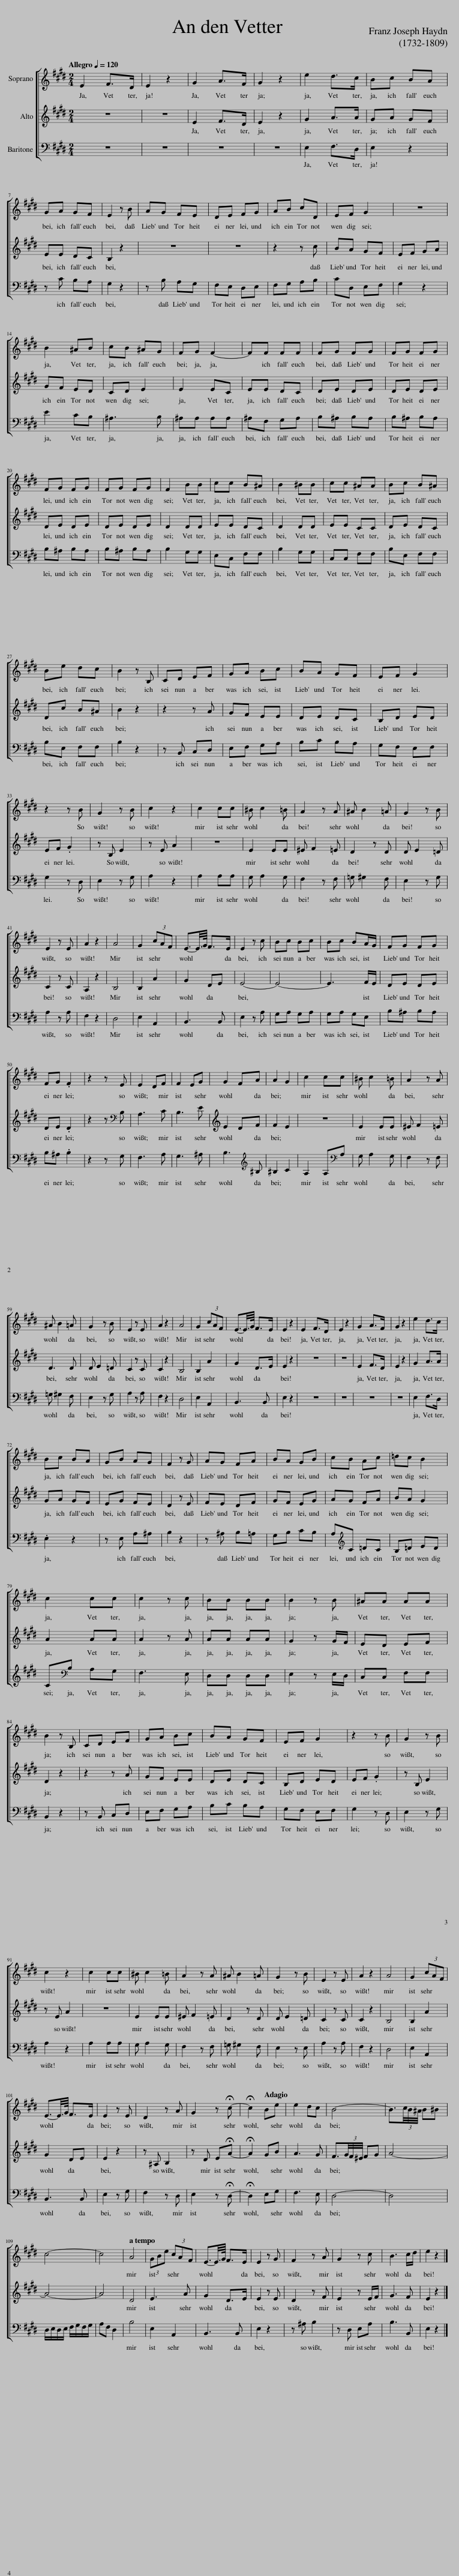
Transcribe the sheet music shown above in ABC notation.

X:1
%%score [ 1 2 3 ] { ( 4 5 6 ) ( 7 8 ) }
L:1/8
Q:1/4=120
M:2/4
I:linebreak $
K:E
V:1 treble
V:2 treble
V:3 bass
V:4 treble
V:5 treble
V:6 treble
V:7 bass
V:8 bass
V:1
 E2 F>D | E2 z2 | G2 A>F | G2 z2 | e2 d>c | %5
 Bc BA |$ GA GF | E2 z B | AG FE | DE FG | %10
 AB cD | EF G2 | z4 |$ B2 ^AB | cB ^AG | %15
 FG F2- | FF FF | FG FG | FG FG |$ FG FG | %20
 FG FG | F2 BB | cc B^A | B2 ^BB | cc ^AA | %25
 Bc B^A |$ Be dc | B2 z B, | CD EF | GA Bc | %30
 BA GF | EF G2 |$ z2 z B | G2 z B | c2 z2 | %35
 c2 cc | ^B c2 =B | A2 z A | ^A B2 =A | G2 z B |$ %40
 E2 z E | A2 z2 | A4 | G2 (3cAF | E3/2-E/4>G/4 F>E | %45
 E2 z c | Bc Bc | Bc BA/G/ | FG FG |$ FG .F2 | %50
 z2 z E | E2 DF | F2 EG | G2 FA | A2 G2 | %55
 c2 cc | ^B c2 =B | A2 z A |$ ^A B2 =A | G2 z B | %60
 E2 z E | A2 z2 | A4 | G2 (3cAF | E3/2-E/4>G/4 F>E | %65
 E2 z2 | E2 F>D | E2 z2 | G2 A>F | G2 z2 | %70
 e2 d>c |$ Bc BA | GB AG | F2 z G | AG FA | %75
 BA GB | cB Ac | =dc B2 |$ c2 cc | c2 z c | %80
 BB BB | B2 z B | ^AA AA |$ B2 z B, | CD EF | %85
 GA Bc | BA GF | EF G2 | z2 z B | G2 z B |$ %90
 c2 z2 | c2 cc | ^B c2 =B | A2 z A | ^A B2 =A | %95
 G2 z B | E2 z E | A2 z2 | A4 | G2 (3cAF |$ %100
 E3/2-E/4>G/4 F>E | E2 z E | D2 z A | G2 z !fermata!c- | !fermata!c2[Q:1/4=71] Be | %105
 e2 dc | B4- | B3/2(3c/4B/4^A/4 B^B |$ c4- | c4 | %110
[Q:1/4=120] A4 | (3GBe (3cAF | E3/2-E/4>G/4 F>E | E2 z G | F2 z A | %115
 G2 z c | B3 c/d/ | e2 z2 |] %118
V:2
 z4 | z4 | E2 F>D | E2 z2 | G2 A>A | %5
 GA GF |$ EE DC | B,2 z2 | z4 | z4 | %10
 z2 z c | BA GF | EF GA |$ GF ED | CD E2 | %15
 E2 EC | EE DC | DE DE | DE DE |$ DE DE | %20
 DE DE | D2 DD | EE DC | D2 DD | EE CC | %25
 DE DC |$ Dc B^A | B2 z2 | z2 z A | GF EE | %30
 DE DC | B,D ED |$ EF .G2 | z B, E2 | z E A2 | %35
 z4 | E2 EE | ^E F2 =E | D2 z D | D E2 =D |$ %40
 C2 z C | A,2 z2 | B,4 | B,2 A2 | G2 DE | %45
 E4- | E4- | E3 F/E/ | DE DE |$ DE .D2 | %50
 z2 z[K:bass] B, | A,3 C | B,3 E | E2 DF | F2 E2 | %55
 z4 | E2 EE | ^E F2 =E |$ D3 D | D E2 =D | %60
 C2 z C | C2 z2 | B,4 | B,2 A2 | G2 D>E | %65
 E2 z2 | z4 | z4 | E2 F>D | E2 z2 | %70
 G2 A>A |$ GA GF | EG FE | D2 z E | FE DF | %75
 GF EG | AG FA | BA G2 |$ A2 AA | A2 z A | %80
 AA AA | G2 z G/F/ | ED EF |$ D2 z2 | z2 z A | %85
 GF EE | DE DC | B,D ED | EF .G2 | z B, E2 |$ %90
 z E A2 | z4 | E2 EE | ^E F2 =E | D2 z D | %95
 D E2 =D | C2 z C | C2 z2 | B,4 | B,2 A2 |$ %100
 G2 DE | E2 z2 | z ^A, B,2 | z D E!fermata!A- | !fermata!A2 GB | %105
 A3 G | F3/2(3G/4F/4^E/4 FG | A4- |$ A4- | A4 | %110
 D4 | E3 A | G2 D>E | E2 z E | D2 z F | %115
 E2 z E/F/ | G3 F | E2 z2 |] %118
V:3
 z4 | z4 | z4 | z4 | E,2 F,>D, | %5
 E,2 z2 |$ z C B,A, | G,2 z2 | z B, A,G, | F,E, D,E, | %10
 F,G, A,B, | CD, E,F, | G,2 z2 |$ E2 CB, | ^A,3 B, | %15
 ^A,A, A,A, | ^A,F, G,A, | B,^A, B,A, | B,^A, B,A, |$ B,^A, B,A, | %20
 B,^A, B,A, | B,2 G,G, | E,C, F,F, | B,2 G,G, | C,C, F,F, | %25
 B,E, F,F, |$ B,E, F,F, | B,2 z2 | z B,, C,D, | E,F, G,A, | %30
 B,C B,A, | G,F, E,F, |$ G,2 z D, | E,2 z G, | A,2 z2 | %35
 A,2 A,A, | G, A,2 G, | F,2 z F, | =G, ^G,2 F, | E,2 z G, |$ %40
 A,2 z A, | F,2 z2 | D,4 | E,2 A,,2 | B,,3 B,, | %45
 E,2 z A, | G,A, G,A, | G,A, G,E, | B,^A, B,A, |$ B,^A, .B,2 | %50
 z2 z G, | F,3 A, | G,3 ^A, | B,3[K:treble] ^B, | ^B,2 C2 | %55
 A,2 A,[K:bass]A, | G, A,2 G, | F,2 z F, |$ =G, ^G,2 F, | E,2 z G, | %60
 A,2 z A, | F,2 z2 | D,4 | E,2 A,,2 | B,,3 B,, | %65
 E,2 z2 | z4 | z4 | z4 | z4 | %70
 E,2 F,>D, |$ .E,2 z2 | z E, A,^A, | B,2 z2 | z ^A, B,=A, | %75
 G,B, CB, | A,[K:treble]C =DC | B,=D ED |$ C[K:bass]B, A,G, | F,3 E, | %80
 D,D, D,D, | E,2 z E,/D,/ | C,C, F,F, |$ B,,2 z2 | z B,, C,D, | %85
 E,F, G,A, | B,C B,A, | G,F, E,F, | G,2 z D, | E,2 z G, |$ %90
 A,2 z2 | A,2 A,A, | G, A,2 G, | F,2 z F, | =G, ^G,2 F, | %95
 E,2 z E, | A,2 z A, | F,2 z2 | D,4 | E,2 A,,2 |$ %100
 B,,3 B,, | E,2 z G, | F,2 z D, | E,2 z !fermata!D,- | !fermata!D,2 E,G, | %105
 F,3 E, | D,4- | D,4 |$ D,/E,/D,/E,/ F,/G,/F,/G,/ | A,F, D,2 | %110
 B,4 | E,2 A,,2 | B,,3 B,, | E,2 z2 | z ^A, B,2 | %115
 z D, E,A, | B,3 B,, | E,2 z2 |] %118
V:4
 E2 F3/2 D/ | E2 z2 | [EG]2 [FA]3/2 [DF]/ | [EG]2 z2 | [Ge]2 [Ad]3/2 [Ac]/ | %5
 [GB] [Ac] [GB] [FA] |$ [EG] [EA] [DG] [CF] | [B,E]2 z B | A G F E | D E F G | %10
 A B c [Dc] | [EB] [FA] [EG] [DF] | E F [EG] [FA] |$ B2 z2 | z2 .^A2 | %15
 .F2 F2- | F z z2 | [DF] [EG] [DF] [EG] | [DF] [EG] [DF] [EG] |$ [DF] [EG] [DF] [EG] | %20
 [DF] [EG] [DF] [EG] | [DF]2 [DB] [DB] | [Ec] [Ec] [DB] [C^A] | [DB]2 [D^B] [DB] | [Ec] [Ec] [C^A] [CA] | %25
 [DB] [Ec] [DB] [C^A] |$ [DB] [ce] [Bd] [^Ac] | B2 z B, | C D E F | E- [EA] [EB] [Ec] | %30
 [DB] [EA] [DG] [CF] | [B,E] [DF] [EG] D |$ E F G B | G2 E2 | c2 z2 | %35
 c2 c c | z .c3 | A2 z2 | .^A2 z2 | G2 z2 |$ %40
 [CE]2 z [CE] | [CA]2 z2 | [B,FA]4 | [B,EG]2 (3c A F | E3/2- E3/8 G/8 [DF]3/2 E/ | %45
 z2 z c | B c B c | B c B [FA]/ [EG]/ | [DF] [EG] [DF] [EG] |$ [DF] [EG] .[DF]2 | %50
 z2 z [B,E] | E2 z2 | F2 z2 | [EG]2 [DF] [FA] | [FA]2 [EG]2 | %55
 c2 c c | ^B c2 [E=B] | A2 z2 |$ .^A2 z2 | G2 z2 | %60
 [CE]2 z [CE] | [CA]2 z2 | [B,FA]4 | [B,EG]2 (3c A F | E3/2- E3/8 G/8 [DF]3/2 E/ | %65
 E2 z2 | E2 F3/2 D/ | E2 z2 | [EG]2 [FA]3/2 [DF]/ | [EG]2 z2 | %70
 [Ge]2 [Ad]3/2 [Ac]/ |$ [GB] [Ac] [GB] [FA] | [EG] [GB] [FA] [EG] | [DF]2 z [EG] | [FA] [EG] [DF] [FA] | %75
 [GB] [FA] [EG] [GB] | [Ac] [GB] [FA] [Ac] | [B=d] [Ac] [GB]2 |$ [Ac]2 [Ac] [Ac] | [Ac]2 z [Ac] | %80
 [AB] [AB] [AB] [AB] | [GB]2 z B/- [FB]/ | [E^A] [EA] [EA] [EA] |$ [DB]2 z B, | C D E [FA] | %85
 G [FA] [EB] [Ec] | [DB] [EA] [DG] [CF] | [B,E] [DF] [EG] D | E F G B | G2 E2 |$ %90
 c2 z2 | c2 c c | ^B c2 [E=B] | A2 z2 | .^A2 z2 | %95
 G2 z2 | [CE]2 z [CE] | [CA]2 z2 | [B,FA]4 | [B,EG]2 (3c A F |$ %100
 E3/2- E3/8 G/8 [DF]3/2 E/ | E2 z E | z ^A, z A | G2 z2 | [Ac]2 [GB] [Be] | %105
 e2 d [Gc] | B4- | B2 z2 |$ [Ac]4 | [Ac]4 | %110
 [DA]4 | (3G B e (3c A F | z2 F2 | E2 z [EG] | [DF]2 z [FA] | %115
 [EG]2 z [Ec] | [EB]3 c/ d/ | [Ge]2 z2 |] %118
V:5
 x4 | x4 | x4 | x4 | x4 | %5
 x4 |$ x4 | x4 | x4 | x4 | %10
 x4 | x4 | x4 |$ G F [E^A] [DB] | [Cc] [DB] E- [EG] | %15
 E- [E-G] E C | E [EF] [DF] [CF] | x4 | x4 |$ x4 | %20
 x4 | x4 | x4 | x4 | x4 | %25
 x4 |$ x4 | x4 | x4 | .G2 z2 | %30
 x4 | x4 |$ x4 | z B, z B | z E A2 | %35
 x4 | .^B2 E [E=B] | ^E F2 [=EA] | D- [DB-] B [D=A] | D E2 [=DB] |$ %40
 x4 | x4 | x4 | x4 | x4 | %45
 E4 | E4 | E2 z2 | x4 |$ x4 | %50
 x4 | A,2- [A,D] [CF] | B,2- [B,E] [EG] | x4 | x4 | %55
 x4 | E4 | ^E F2 [=EA] |$ D- [DB]2 [D=A] | D E2 [=DB] | %60
 x4 | x4 | x4 | x4 | x4 | %65
 x4 | x4 | x4 | x4 | x4 | %70
 x4 |$ x4 | x4 | x4 | x4 | %75
 x4 | x4 | x4 |$ x4 | x4 | %80
 x4 | z2 z .G | x4 |$ x4 | x4 | %85
 x4 | x4 | x4 | x4 | z B, z B |$ %90
 z E A2 | x4 | E4 | ^E F2 [=EA] | D- [DB]2 [D=A] | %95
 D E2 [=DB] | x4 | x4 | x4 | x4 |$ %100
 x4 | x4 | D2 B,2 | z D E [Ac] | x4 | %105
 A4 | z z/ (3G/4 F/4 ^E/4 F G | z z/ (3c/4 B/4 ^A/4 B ^B |$ x4 | x4 | %110
 x4 | E2 z2 | E3/2- E3/8 G/8 D3/2- [DE]/ | x4 | x4 | %115
 x4 | z2 z A | x4 |] %118
V:6
 x4 | x4 | x4 | x4 | x4 | %5
 x4 |$ x4 | x4 | x4 | x4 | %10
 x4 | x4 | x4 |$ x4 | x4 | %15
 x4 | x4 | x4 | x4 |$ x4 | %20
 x4 | x4 | x4 | x4 | x4 | %25
 x4 |$ x4 | x4 | x4 | x4 | %30
 x4 | x4 |$ x4 | x4 | x4 | %35
 x4 | E2 z2 | x4 | x4 | x4 |$ %40
 x4 | x4 | x4 | x4 | x4 | %45
 x4 | x4 | x4 | x4 |$ x4 | %50
 x4 | x4 | x4 | x4 | x4 | %55
 x4 | x4 | x4 |$ x4 | x4 | %60
 x4 | x4 | x4 | x4 | x4 | %65
 x4 | x4 | x4 | x4 | x4 | %70
 x4 |$ x4 | x4 | x4 | x4 | %75
 x4 | x4 | x4 |$ x4 | x4 | %80
 x4 | x4 | x4 |$ x4 | x4 | %85
 x4 | x4 | x4 | x4 | x4 |$ %90
 x4 | x4 | x4 | x4 | x4 | %95
 x4 | x4 | x4 | x4 | x4 |$ %100
 x4 | x4 | x4 | x4 | x4 | %105
 x4 | F2 z2 | A4 |$ x4 | x4 | %110
 x4 | x4 | x4 | x4 | x4 | %115
 x4 | x4 | x4 |] %118
V:7
 z4 | z4 | z4 | z4 | E,2 F,3/2 D,/ | %5
 E,2 z2 |$ z C B, A, | G,2 z2 | z B, A, G, | F, E, D, E, | %10
 F, G, A, B, | C D, E, F, | G,2 z2 |$ E2 C B, | ^A,3 B, | %15
 ^A,4- | A, F, G, ^A, | B, ^A, B, A, | B, ^A, B, A, |$ B, ^A, B, A, | %20
 B, ^A, B, A, | B,2 G, G, | E, C, F, F, | B,2 G, G, | C, C, F, F, | %25
 B, E, F, F, |$ B, E, F, F,, | B,,2 z2 | z B,, C, D, | E, F, G, A, | %30
 B, C B, A, | G, F, E, F, |$ G,2 z D, | E,2 z G, | A,2 z2 | %35
 A,2 A, A, | G, A,2 G, | F,2 z F, | =G, ^G,2 F, | E,2 z G, |$ %40
 A,2 z A, | F,2 z2 | D,4 | E,2 [A,,A,]2 | G,2 A,2 | %45
 [E,G,]2 z A, | G, A, G, A, | G, A, G, E, | B, ^A, B, A, |$ B, ^A, .B,2 | %50
 z2 z G, | F,3 A, | G,3 ^A, | B,3[K:treble] ^B, | ^B,2 C2 | %55
 A,2 A,[K:bass] A, | G, A,2 G, | F,2 z F, |$ =G, ^G,2 F, | E,2 z G, | %60
 A,2 z A, | F,2 z2 | D,4 | E,2 [A,,A,]2 | G,2 A,2 | %65
 .E,2 z2 | E,,2 z2 | z4 | z4 | z4 | %70
 E,2 F,3/2 D,/ |$ .E,2 z2 | z E, A, ^A, | B,2 z2 | z ^A, B, =A, | %75
 G, B, C B, | A,[K:treble] C =D C | B, =D E D |$ C[K:bass] B, A, G, | F,3 E, | %80
 D, D, D, D, | E,2 z E,/ D,/ | C, C, F, F, |$ B,,2 z2 | z B,, C, D, | %85
 E, F, G, A, | B, C B, A, | G, F, E, F, | G,2 z D, | E,2 z G, |$ %90
 A,2 z2 | A,2 A, A, | G, A,2 G, | F,2 z F, | =G, ^G,2 F, | %95
 E,2 z G, | A,2 z A, | F,2 z2 | D,4 | E,2 [A,,A,]2 |$ %100
 G,2 A,2 | [E,G,]2 z G, | F,2 z D, | E,2 z D, | D,2 E, G, | %105
 F,3 E, | D,4- | D,4 |$ z2 F,2 | A,4 | %110
 B,4 | E,2 [A,,A,]2 | G,2 A,2 | [E,G,]2 z2 | z ^A, B,2 | %115
 z D, E, [A,,A,] | [B,,G,]3 [B,,F,] | [E,,E,]2 z2 |] %118
V:8
 x4 | x4 | x4 | x4 | x4 | %5
 x4 |$ x4 | x4 | x4 | x4 | %10
 x4 | x4 | x4 |$ x4 | x4 | %15
 x4 | x4 | x4 | x4 |$ x4 | %20
 x4 | x4 | x4 | x4 | x4 | %25
 x4 |$ x4 | x4 | x4 | x4 | %30
 x4 | x4 |$ x4 | x4 | x4 | %35
 x4 | x4 | x4 | x4 | x4 |$ %40
 x4 | x4 | x4 | x4 | B,,4 | %45
 x4 | x4 | x4 | x4 |$ x4 | %50
 x4 | x4 | x4 | x3[K:treble] x | x4 | %55
 x3[K:bass] x | x4 | x4 |$ x4 | x4 | %60
 x4 | x4 | x4 | x4 | B,,4 | %65
 G,- [E,G,] B,, G,, | x4 | x4 | x4 | x4 | %70
 x4 |$ x4 | x4 | x4 | x4 | %75
 x4 | x[K:treble] x3 | x4 |$ x[K:bass] x3 | x4 | %80
 x4 | x4 | x4 |$ x4 | x4 | %85
 x4 | x4 | x4 | x4 | x4 |$ %90
 x4 | x4 | x4 | x4 | x4 | %95
 x4 | x4 | x4 | x4 | x4 |$ %100
 B,,4 | x4 | x4 | x4 | x4 | %105
 x4 | x4 | x4 |$ D,4- | D,4 | %110
 x4 | x4 | B,,4 | x4 | x4 | %115
 x4 | x4 | x4 |] %118
